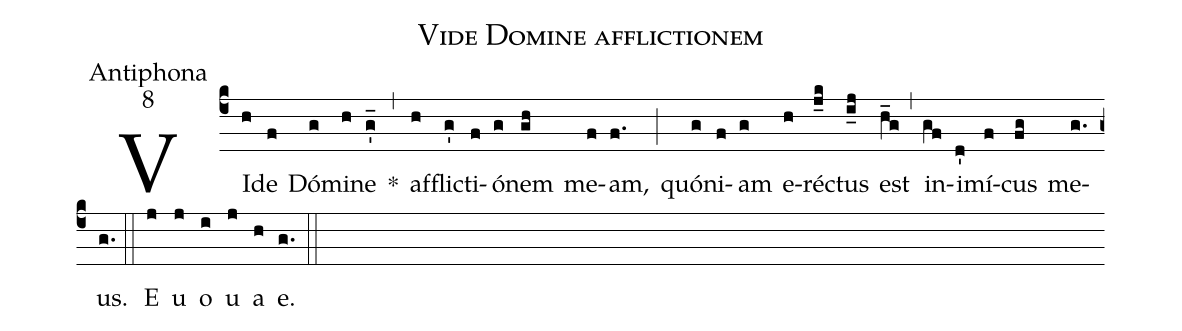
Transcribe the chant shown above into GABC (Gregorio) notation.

name:Vide Domine afflictionem;
office-part:Antiphona;
mode:8;
%%
(c4) VI(h)de(f) Dó(g)mi(h)ne(g'_) *(,) af(h)fli(g')cti(f)ó(g)nem(gh) me(f)am,(f.) (;) quó(g)ni(f)am(g) e(h)ré(j_k)ctus(i_j) est(h_g) (,) in(gf)i(d')mí(f)cus(fg) me(g.)us.(g.) (::) <eu>E(j) u(j) o(i) u(j) a(h) e.</eu>(g.) (::)
